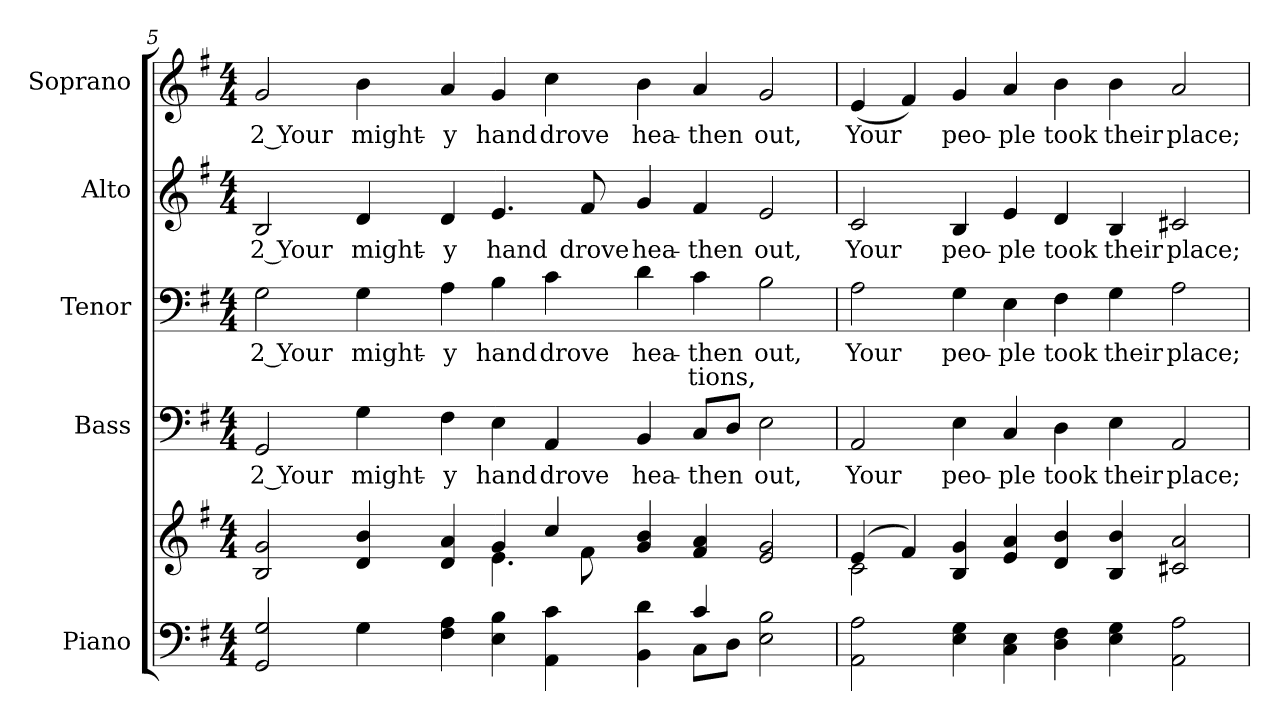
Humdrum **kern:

**kern	**kern	**kern	**text	**kern	**text	**text	**kern	**text	**kern	**text
*part5	*part5	*part4	*part4	*part3	*part3	*part3	*part2	*part2	*part1	*part1
*staff6	*staff5	*staff4	*staff4	*staff3	*staff3	*staff3	*staff2	*staff2	*staff1	*staff1
*I"Piano	*	*I"Bass	*	*I"Tenor	*	*	*I"Alto	*	*I"Soprano	*
*I'Pno.	*	*I'B.	*	*I'T.	*	*	*I'A.	*	*I'S.	*
!!LO:PB:g=z
*clefF4	*clefG2	*clefF4	*	*clefF4	*	*	*clefG2	*	*clefG2	*
*k[f#]	*k[f#]	*k[f#]	*	*k[f#]	*	*	*k[f#]	*	*k[f#]	*
*G:	*G:	*G:	*	*G:	*	*	*G:	*	*G:	*
*M4/4	*M4/4	*M4/4	*	*M4/4	*	*	*M4/4	*	*M4/4	*
=5	=5	=5	=5	=5	=5	=5	=5	=5	=5	=5
*^	*^	*	*	*	*	*	*	*	*	*
!	!	!	!	!	!LO:LY:b:color=#000000	!	!	!	!	!	!	!
!	!	!	!	!	!	!	!LO:LY:b:color=#000000	!	!	!	!	!
!	!	!	!	!	!	!	!	!	!	!LO:LY:b:color=#000000	!	!
!	!	!	!	!	!	!	!	!	!	!	!	!LO:LY:b:color=#000000
2GGi/ 2Gi	1ryy	2Bi/ 2gi	1ryy	2GGi/	2 Your	2Gi\	2 Your	.	2Bi/	2 Your	2gi/	2 Your
!	!	!	!	!	!LO:LY:b:color=#000000	!	!	!	!	!	!	!
!	!	!	!	!	!	!	!LO:LY:b:color=#000000	!	!	!	!	!
!	!	!	!	!	!	!	!	!	!	!LO:LY:b:color=#000000	!	!
!	!	!	!	!	!	!	!	!	!	!	!	!LO:LY:b:color=#000000
4Gi\	.	4di/ 4bi	.	4Gi\	might-	4Gi\	might-	.	4di/	might-	4bi\	might-
!	!	!	!	!	!LO:LY:b:color=#000000	!	!	!	!	!	!	!
!	!	!	!	!	!	!	!LO:LY:b:color=#000000	!	!	!	!	!
!	!	!	!	!	!	!	!	!	!	!LO:LY:b:color=#000000	!	!
!	!	!	!	!	!	!	!	!	!	!	!	!LO:LY:b:color=#000000
4F#i\ 4Ai	.	4di/ 4ai	.	4F#i\	-y	4Ai\	-y	.	4di/	-y	4ai/	-y
!	!	!	!	!	!LO:LY:b:color=#000000	!	!	!	!	!	!	!
!	!	!	!	!	!	!	!LO:LY:b:color=#000000	!	!	!	!	!
!	!	!	!	!	!	!	!	!	!	!LO:LY:b:color=#000000	!	!
!	!	!	!	!	!	!	!	!	!	!	!	!LO:LY:b:color=#000000
4Ei\ 4Bi	2ryy	4gi/	4.ei\	4Ei\	hand	4Bi\	hand	.	4.ei/	hand	4gi/	hand
!	!	!	!	!	!LO:LY:b:color=#000000	!	!	!	!	!	!	!
!	!	!	!	!	!	!	!LO:LY:b:color=#000000	!	!	!	!	!
!	!	!	!	!	!	!	!	!	!	!	!	!LO:LY:b:color=#000000
4AAi\ 4ci	.	4cci/	.	4AAi/	drove	4ci\	drove	.	.	.	4cci\	drove
!	!	!	!	!	!	!	!	!	!	!LO:LY:b:color=#000000	!	!
.	.	.	8f#i\	.	.	.	.	.	8f#i/	drove	.	.
!	!	!	!	!	!LO:LY:b:color=#000000	!	!	!	!	!	!	!
!	!	!	!	!	!	!	!LO:LY:b:color=#000000	!	!	!	!	!
!	!	!	!	!	!	!	!	!	!	!LO:LY:b:color=#000000	!	!
!	!	!	!	!	!	!	!	!	!	!	!	!LO:LY:b:color=#000000
4BBi\ 4di	4ryy	4gi/ 4bi	2ryy	4BBi/	hea-	4di\	hea-	.	4gi/	hea-	4bi\	hea-
!	!	!	!	!	!LO:LY:b:color=#000000	!	!	!	!	!	!	!
!	!	!	!	!	!	!	!LO:LY:b:color=#000000	!LO:LY:b:color=#000000	!	!	!	!
!	!	!	!	!	!	!	!	!	!	!LO:LY:b:color=#000000	!	!
!	!	!	!	!	!	!	!	!	!	!	!	!LO:LY:b:color=#000000
4ci/	8Ci\L	4f#i/ 4ai	.	8Ci/L	-then	4ci\	-then	tions,	4f#i/	-then	4ai/	-then
.	8Di\J	.	.	8Di/J	.	.	.	.	.	.	.	.
!	!	!	!	!	!LO:LY:b:color=#000000	!	!	!	!	!	!	!
!	!	!	!	!	!	!	!LO:LY:b:color=#000000	!	!	!	!	!
!	!	!	!	!	!	!	!	!	!	!LO:LY:b:color=#000000	!	!
!	!	!	!	!	!	!	!	!	!	!	!	!LO:LY:b:color=#000000
2Ei\ 2Bi	2ryy	2ei/ 2gi	2ryy	2Ei\	out,	2Bi\	out,	.	2ei/	out,	2gi/	out,
*v	*v	*	*	*	*	*	*	*	*	*	*	*
=6	=6	=6	=6	=6	=6	=6	=6	=6	=6	=6	=6
*^	*	*	*	*	*	*	*	*	*	*	*
!	!	!	!	!	!LO:LY:b:color=#000000	!	!	!	!	!	!	!
*v	*v	*	*	*	*	*	*	*	*	*	*	*
*^	*	*	*	*	*	*	*	*	*	*	*
!	!	!	!	!	!	!	!LO:LY:b:color=#000000	!	!	!	!	!
*v	*v	*	*	*	*	*	*	*	*	*	*	*
*^	*	*	*	*	*	*	*	*	*	*	*
!	!	!	!	!	!	!	!	!	!	!LO:LY:b:color=#000000	!	!
*v	*v	*	*	*	*	*	*	*	*	*	*	*
*^	*	*	*	*	*	*	*	*	*	*	*
!	!	!	!	!	!	!	!	!	!	!	!	!LO:LY:b:color=#000000
*v	*v	*	*	*	*	*	*	*	*	*	*	*
2AAi\ 2Ai	(4ei/	2ci\	2AAi/	Your	2Ai\	Your	.	2ci/	Your	(4ei/	Your
.	4f#i/)	.	.	.	.	.	.	.	.	4f#i/)	.
!	!	!	!	!LO:LY:b:color=#000000	!	!	!	!	!	!	!
!	!	!	!	!	!	!LO:LY:b:color=#000000	!	!	!	!	!
!	!	!	!	!	!	!	!	!	!LO:LY:b:color=#000000	!	!
!	!	!	!	!	!	!	!	!	!	!	!LO:LY:b:color=#000000
4Ei\ 4Gi	4Bi/ 4gi	1ryy	4Ei\	peo-	4Gi\	peo-	.	4Bi/	peo-	4gi/	peo-
!	!	!	!	!LO:LY:b:color=#000000	!	!	!	!	!	!	!
!	!	!	!	!	!	!LO:LY:b:color=#000000	!	!	!	!	!
!	!	!	!	!	!	!	!	!	!LO:LY:b:color=#000000	!	!
!	!	!	!	!	!	!	!	!	!	!	!LO:LY:b:color=#000000
4Ci\ 4Ei	4ei/ 4ai	.	4Ci/	-ple	4Ei\	-ple	.	4ei/	-ple	4ai/	-ple
!	!	!	!	!LO:LY:b:color=#000000	!	!	!	!	!	!	!
!	!	!	!	!	!	!LO:LY:b:color=#000000	!	!	!	!	!
!	!	!	!	!	!	!	!	!	!LO:LY:b:color=#000000	!	!
!	!	!	!	!	!	!	!	!	!	!	!LO:LY:b:color=#000000
4Di\ 4F#i	4di/ 4bi	.	4Di\	took	4F#i\	took	.	4di/	took	4bi\	took
!	!	!	!	!LO:LY:b:color=#000000	!	!	!	!	!	!	!
!	!	!	!	!	!	!LO:LY:b:color=#000000	!	!	!	!	!
!	!	!	!	!	!	!	!	!	!LO:LY:b:color=#000000	!	!
!	!	!	!	!	!	!	!	!	!	!	!LO:LY:b:color=#000000
4Ei\ 4Gi	4Bi/ 4bi	.	4Ei\	their	4Gi\	their	.	4Bi/	their	4bi\	their
!	!	!	!	!LO:LY:b:color=#000000	!	!	!	!	!	!	!
!	!	!	!	!	!	!LO:LY:b:color=#000000	!	!	!	!	!
!	!	!	!	!	!	!	!	!	!LO:LY:b:color=#000000	!	!
!	!	!	!	!	!	!	!	!	!	!	!LO:LY:b:color=#000000
2AAi\ 2Ai	2c#Xi/ 2ai	2ryy	2AAi/	place;	2Ai\	place;	.	2c#Xi/	place;	2ai/	place;
*	*v	*v	*	*	*	*	*	*	*	*	*
=	=	=	=	=	=	=	=	=	=	=
*-	*-	*-	*-	*-	*-	*-	*-	*-	*-	*-
